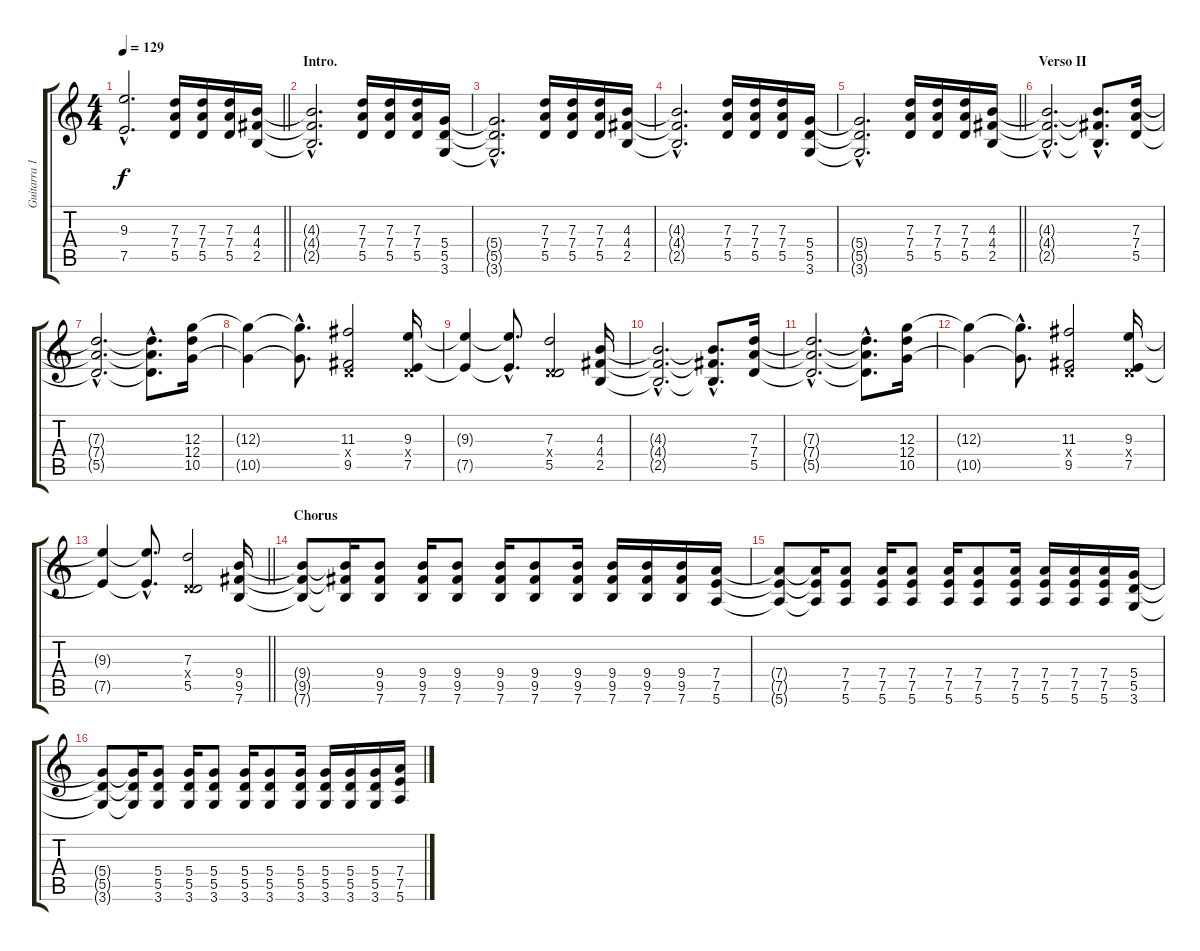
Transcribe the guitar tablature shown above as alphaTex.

\track ("Guitarra 1 - Mathias" "Guitarra 1") {instrument overdrivenguitar}
\staff {score tabs}
\tuning (E4 B3 G3 D3 A2 E2) {hide}
\ts (4 4)
\tempo 129
\clef g2
\barLineRight lightlight
\ks c
(9.3{hac t} 7.5{hac t}).2{d dy f} (7.3 7.4 5.5).16 (7.3 7.4 5.5).16 (7.3 7.4 5.5).16 (4.3 4.4 2.5).16 |
\section ("" "Intro.")
(4.3{hac t} 4.4{hac t} 2.5{hac t}).2{d} (7.3 7.4 5.5).16 (7.3 7.4 5.5).16 (7.3 7.4 5.5).16 (5.4 5.5 3.6).16 |
(5.4{hac t} 5.5{hac t} 3.6{hac t}).2{d} (7.3 7.4 5.5).16 (7.3 7.4 5.5).16 (7.3 7.4 5.5).16 (4.3 4.4 2.5).16 |
(4.3{hac t} 4.4{hac t} 2.5{hac t}).2{d} (7.3 7.4 5.5).16 (7.3 7.4 5.5).16 (7.3 7.4 5.5).16 (5.4 5.5 3.6).16 |
\barLineRight lightlight
(5.4{hac t} 5.5{hac t} 3.6{hac t}).2{d} (7.3 7.4 5.5).16 (7.3 7.4 5.5).16 (7.3 7.4 5.5).16 (4.3 4.4 2.5).16 |
\section ("" "Verso II")
(4.3{hac t} 4.4{hac t} 2.5{hac t}).2{d} (4.3{hac t} 4.4{hac t} 2.5{hac t}).8{d} (7.3 7.4 5.5).16 |
(7.3{hac t} 7.4{hac t} 5.5{hac t}).2{d} (7.3{hac t} 7.4{hac t} 5.5{hac t}).8{d} (12.3 12.4 10.5).16 |
(12.3{t} 10.5{t}).4 (12.3{hac t} 10.5{hac t}).8{d} (11.3 0.4{x} 9.5).2 (9.3 0.4{x} 7.5).16 |
(9.3{t} 7.5{t}).4 (9.3{hac t} 7.5{hac t}).8{d} (7.3 0.4{x} 5.5).2 (4.3 4.4 2.5).16 |
(4.3{hac t} 4.4{hac t} 2.5{hac t}).2{d} (4.3{hac t} 4.4{hac t} 2.5{hac t}).8{d} (7.3 7.4 5.5).16 |
(7.3{hac t} 7.4{hac t} 5.5{hac t}).2{d} (7.3{hac t} 7.4{hac t} 5.5{hac t}).8{d} (12.3 12.4 10.5).16 |
(12.3{t} 10.5{t}).4 (12.3{hac t} 10.5{hac t}).8{d} (11.3 0.4{x} 9.5).2 (9.3 0.4{x} 7.5).16 |
\barLineRight lightlight
(9.3{t} 7.5{t}).4 (9.3{hac t} 7.5{hac t}).8{d} (7.3 0.4{x} 5.5).2 (9.4 9.5 7.6).16 |
\section ("" "Chorus")
(9.4{t} 9.5{t} 7.6{t}).8 (9.4{t} 9.5{t} 7.6{t}).16 (9.4 9.5 7.6).8 (9.4 9.5 7.6).16 (9.4 9.5 7.6).8 (9.4 9.5 7.6).16 (9.4 9.5 7.6).8 (9.4 9.5 7.6).16 (9.4 9.5 7.6).16 (9.4 9.5 7.6).16 (9.4 9.5 7.6).16 (7.4 7.5 5.6).16 |
(7.4{t} 7.5{t} 5.6{t}).8 (7.4{t} 7.5{t} 5.6{t}).16 (7.4 7.5 5.6).8 (7.4 7.5 5.6).16 (7.4 7.5 5.6).8 (7.4 7.5 5.6).16 (7.4 7.5 5.6).8 (7.4 7.5 5.6).16 (7.4 7.5 5.6).16 (7.4 7.5 5.6).16 (7.4 7.5 5.6).16 (5.4 5.5 3.6).16 |
(5.4{t} 5.5{t} 3.6{t}).8 (5.4{t} 5.5{t} 3.6{t}).16 (5.4 5.5 3.6).8 (5.4 5.5 3.6).16 (5.4 5.5 3.6).8 (5.4 5.5 3.6).16 (5.4 5.5 3.6).8 (5.4 5.5 3.6).16 (5.4 5.5 3.6).16 (5.4 5.5 3.6).16 (5.4 5.5 3.6).16 (7.4 7.5 5.6).16
